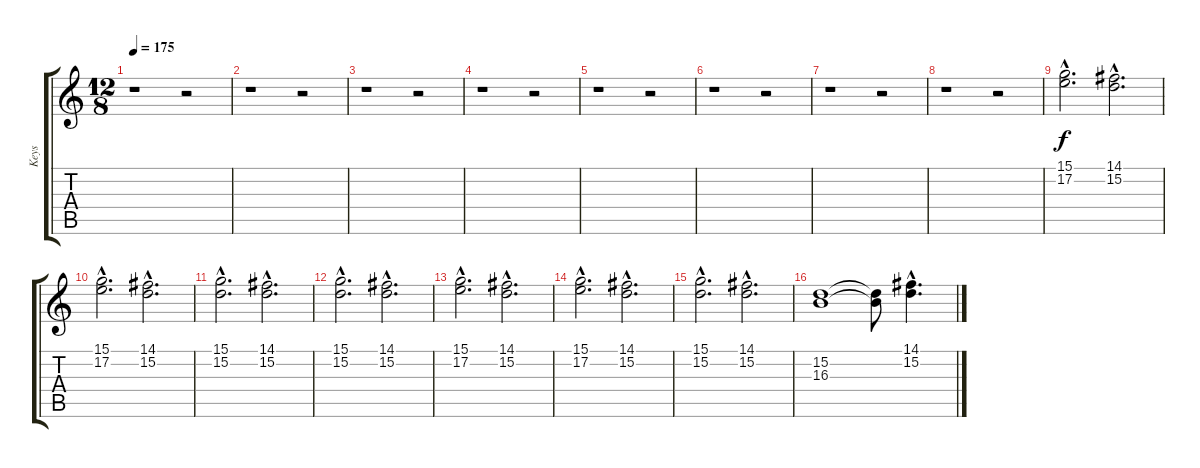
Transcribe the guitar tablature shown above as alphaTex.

\track ("Keys" "Keys") {instrument synthstrings1}
\staff {score tabs}
\tuning (E4 B3 G3 D3 A2 E2) {hide}
\ts (12 8)
\tempo 175
\clef g2
\ks c
r.1{dy mp} r.2 |
r.1 r.2 |
r.1 r.2 |
r.1 r.2 |
r.1 r.2 |
r.1 r.2 |
r.1 r.2 |
r.1 r.2 |
(15.1{hac} 17.2{hac}).2{d dy f} (14.1{hac} 15.2{hac}).2{d} |
(15.1{hac} 17.2{hac}).2{d} (14.1{hac} 15.2{hac}).2{d} |
(15.1{hac} 15.2{hac}).2{d} (14.1{hac} 15.2{hac}).2{d} |
(15.1{hac} 15.2{hac}).2{d} (14.1{hac} 15.2{hac}).2{d} |
(15.1{hac} 17.2{hac}).2{d} (14.1{hac} 15.2{hac}).2{d} |
(15.1{hac} 17.2{hac}).2{d} (14.1{hac} 15.2{hac}).2{d} |
(15.1{hac} 15.2{hac}).2{d} (14.1{hac} 15.2{hac}).2{d} |
(15.2 16.3).1 (15.2{t} 16.3{t}).8 (14.1{hac} 15.2{hac}).4{d}
